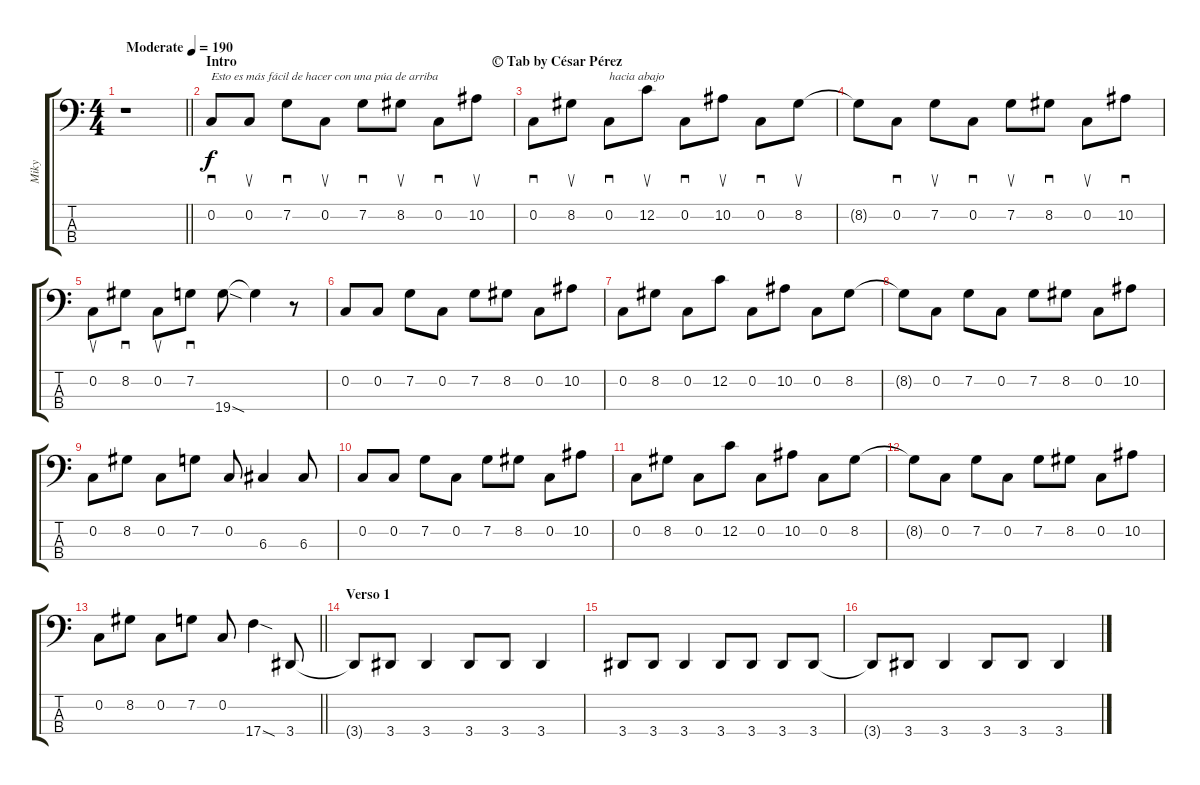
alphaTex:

\track ("Miky" "Miky") {instrument electricbasspick}
\staff {score tabs}
\tuning (F2 C2 G1 C1) {hide}
\ts (4 4)
\tempo (190 "Moderate")
\clef f4
\barLineRight lightlight
\ks c
r.1{dy f instrument electricbasspick} |
\section ("" "Intro                                                                         © Tab by César Pérez")
0.2.8{sd txt "Esto es más fácil de hacer con una púa de arriba"} 0.2.8{su} 7.2.8{sd} 0.2.8{su} 7.2.8{sd} 8.2.8{su} 0.2.8{sd} 10.2.8{su} |
0.2.8{sd} 8.2.8{su} 0.2.8{sd txt "hacia abajo"} 12.2.8{su} 0.2.8{sd} 10.2.8{su} 0.2.8{sd} 8.2.8{su} |
8.2{t}.8 0.2.8{sd} 7.2.8{su} 0.2.8{sd} 7.2.8{su} 8.2.8{sd} 0.2.8{su} 10.2.8{sd} |
0.2.8{su} 8.2.8{sd} 0.2.8{su} 7.2.8{sd} 19.4{sod}.8 19.4{t}.4 r.8 |
0.2.8 0.2.8 7.2.8 0.2.8 7.2.8 8.2.8 0.2.8 10.2.8 |
0.2.8 8.2.8 0.2.8 12.2.8 0.2.8 10.2.8 0.2.8 8.2.8 |
8.2{t}.8 0.2.8 7.2.8 0.2.8 7.2.8 8.2.8 0.2.8 10.2.8 |
0.2.8 8.2.8 0.2.8 7.2.8 0.2.8 6.3.4 6.3.8 |
0.2.8 0.2.8 7.2.8 0.2.8 7.2.8 8.2.8 0.2.8 10.2.8 |
0.2.8 8.2.8 0.2.8 12.2.8 0.2.8 10.2.8 0.2.8 8.2.8 |
8.2{t}.8 0.2.8 7.2.8 0.2.8 7.2.8 8.2.8 0.2.8 10.2.8 |
\barLineRight lightlight
0.2.8 8.2.8 0.2.8 7.2.8 0.2.8 17.4{sod}.4 3.4.8 |
\section ("" "Verso 1")
3.4{t}.8 3.4.8 3.4.4 3.4.8 3.4.8 3.4.4 |
3.4.8 3.4.8 3.4.4 3.4.8 3.4.8 3.4.8 3.4.8 |
3.4{t}.8 3.4.8 3.4.4 3.4.8 3.4.8 3.4.4
